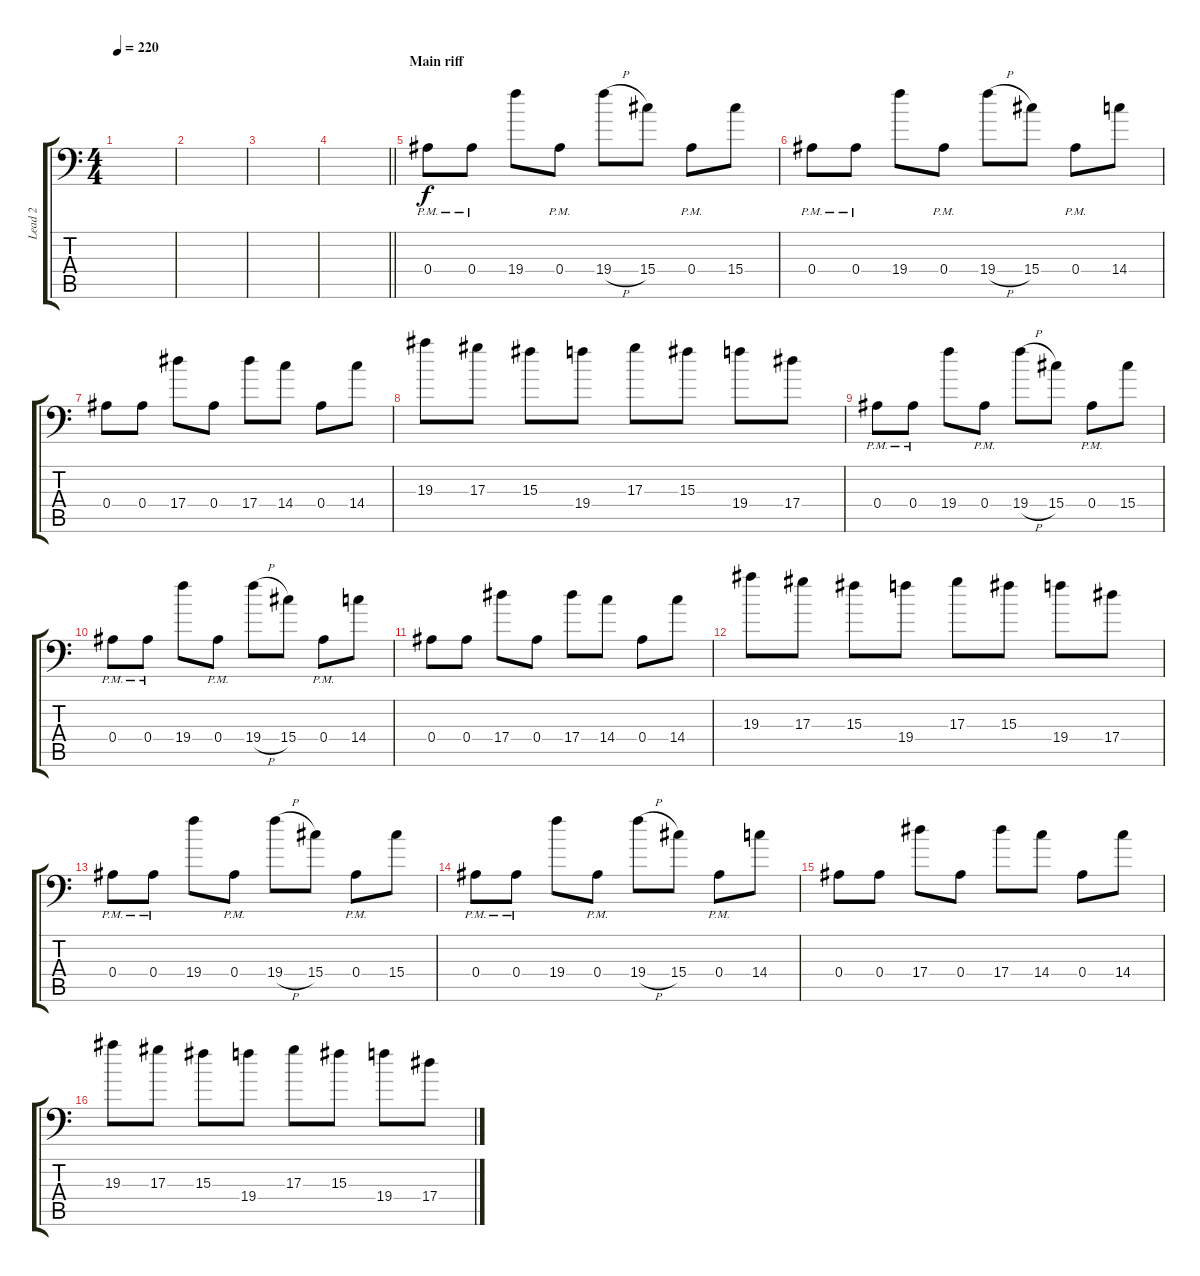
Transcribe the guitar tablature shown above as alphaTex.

\track ("Lead 2" "Lead 2") {instrument distortionguitar}
\staff {score tabs}
\tuning (C4 G3 Eb3 Bb2 F2 Bb1) {hide}
\ts (4 4)
\tempo 220
\clef f4
\ks c
|
|
|
\barLineRight lightlight
|
\section ("" "Main riff")
0.4{pm}.8 0.4{pm}.8 19.4.8 0.4{pm}.8 19.4{h}.8 15.4.8 0.4{pm}.8 15.4.8 |
0.4{pm}.8 0.4{pm}.8 19.4.8 0.4{pm}.8 19.4{h}.8 15.4.8 0.4{pm}.8 14.4.8 |
0.4.8 0.4.8 17.4.8 0.4.8 17.4.8 14.4.8 0.4.8 14.4.8 |
19.3.8 17.3.8 15.3.8 19.4.8 17.3.8 15.3.8 19.4.8 17.4.8 |
0.4{pm}.8 0.4{pm}.8 19.4.8 0.4{pm}.8 19.4{h}.8 15.4.8 0.4{pm}.8 15.4.8 |
0.4{pm}.8 0.4{pm}.8 19.4.8 0.4{pm}.8 19.4{h}.8 15.4.8 0.4{pm}.8 14.4.8 |
0.4.8 0.4.8 17.4.8 0.4.8 17.4.8 14.4.8 0.4.8 14.4.8 |
19.3.8 17.3.8 15.3.8 19.4.8 17.3.8 15.3.8 19.4.8 17.4.8 |
0.4{pm}.8 0.4{pm}.8 19.4.8 0.4{pm}.8 19.4{h}.8 15.4.8 0.4{pm}.8 15.4.8 |
0.4{pm}.8 0.4{pm}.8 19.4.8 0.4{pm}.8 19.4{h}.8 15.4.8 0.4{pm}.8 14.4.8 |
0.4.8 0.4.8 17.4.8 0.4.8 17.4.8 14.4.8 0.4.8 14.4.8 |
19.3.8 17.3.8 15.3.8 19.4.8 17.3.8 15.3.8 19.4.8 17.4.8
